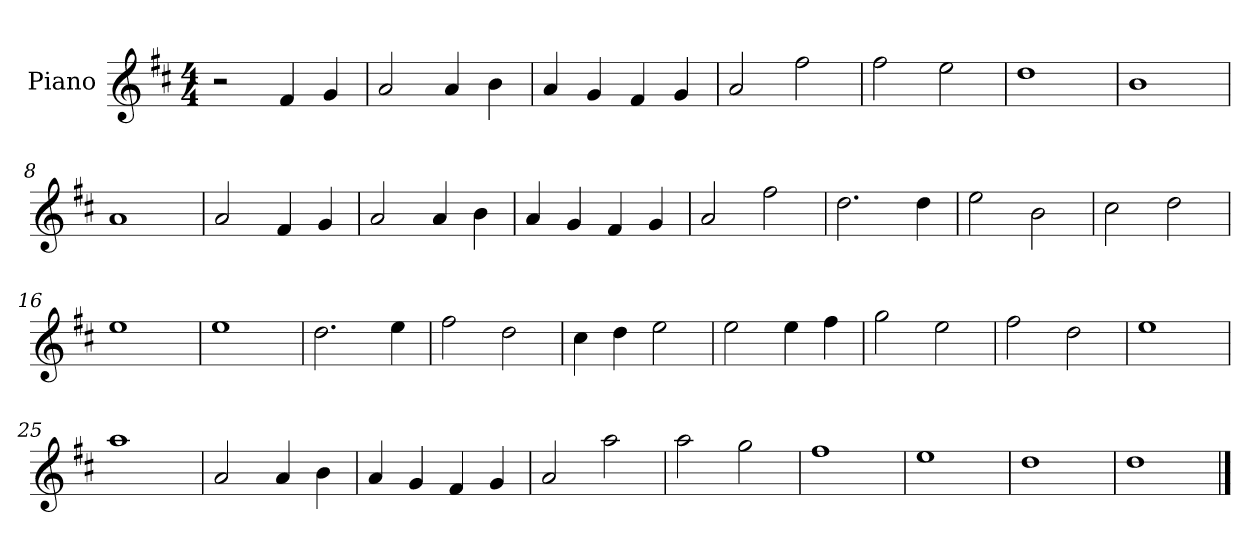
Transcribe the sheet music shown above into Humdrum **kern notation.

**kern
*part1
*staff1
*I"Piano
*I'Pno
*clefG2
*k[f#c#]
*M4/4
=1
2r
4f#/
4g/
=2
2a/
4a/
4b\
=3
4a/
4g/
4f#/
4g/
=4
2a/
2ff#\
=5
2ff#\
2ee\
=6
1dd
=7
1b
=8
1a
=9
2a/
4f#/
4g/
=10
2a/
4a/
4b\
=11
4a/
4g/
4f#/
4g/
=12
2a/
2ff#\
=13
2.dd\
4dd\
=14
2ee\
2b\
=15
2cc#\
2dd\
=16
1ee
=17
1ee
=18
2.dd\
4ee\
=19
2ff#\
2dd\
=20
4cc#\
4dd\
2ee\
=21
2ee\
4ee\
4ff#\
=22
2gg\
2ee\
=23
2ff#\
2dd\
=24
1ee
=25
1aa
=26
2a/
4a/
4b\
=27
4a/
4g/
4f#/
4g/
=28
2a/
2aa\
=29
2aa\
2gg\
=30
1ff#
=31
1ee
=32
1dd
=33
1dd
==
*-
